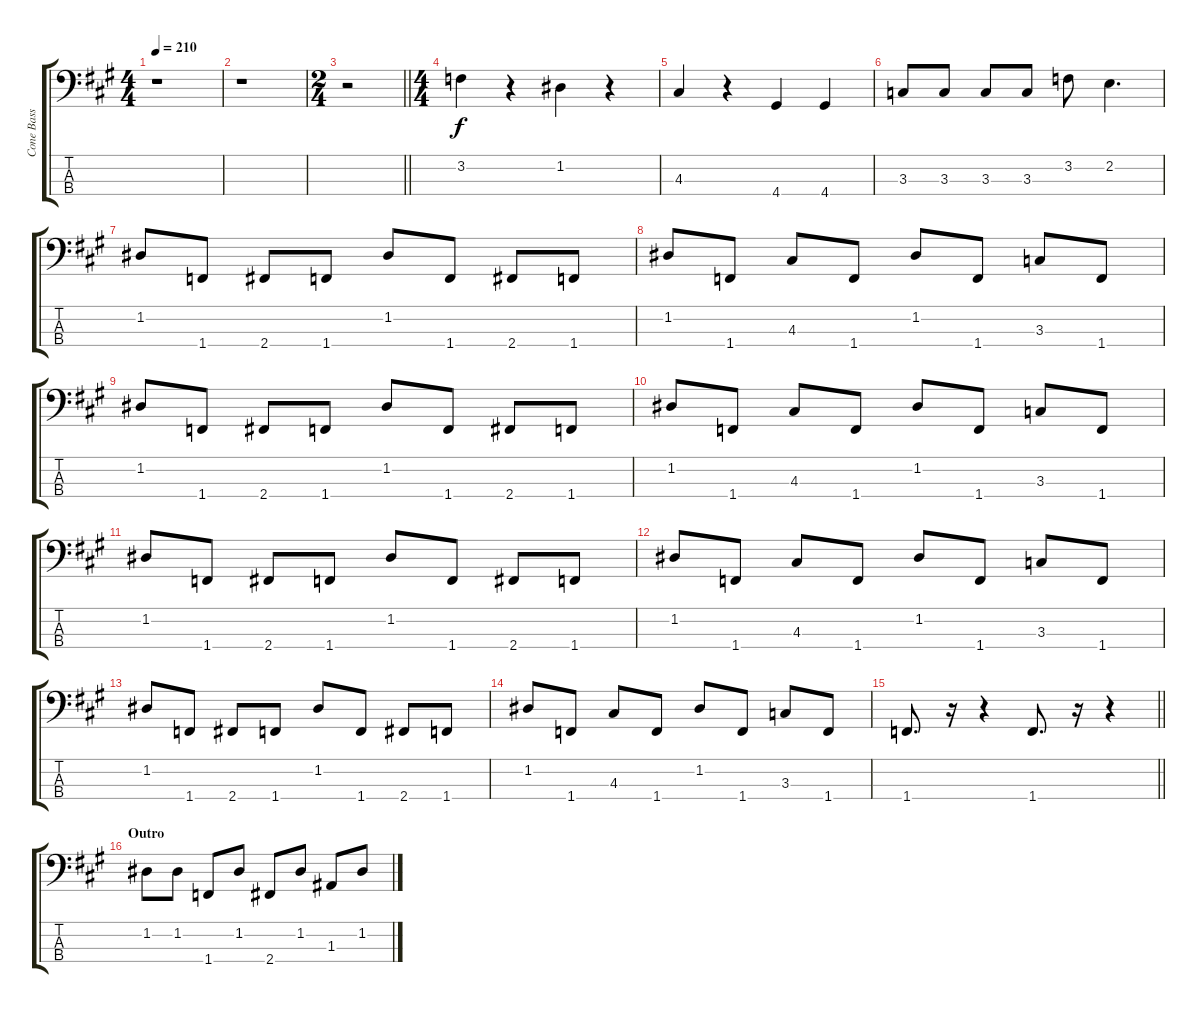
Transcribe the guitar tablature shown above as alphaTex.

\track ("Cone Bass" "Cone Bass") {instrument electricbasspick}
\staff {score tabs}
\tuning (G2 D2 A1 E1) {hide}
\ts (4 4)
\tempo 210
\clef f4
\ks a
r.1{dy f} |
r.1 |
\ts (2 4)
\barLineRight lightlight
r.2 |
\ts (4 4)
3.2.4 r.4 1.2.4 r.4 |
4.3.4 r.4 4.4.4 4.4.4 |
3.3.8 3.3.8 3.3.8 3.3.8 3.2.8 2.2.4{d} |
1.2.8 1.4.8 2.4.8 1.4.8 1.2.8 1.4.8 2.4.8 1.4.8 |
1.2.8 1.4.8 4.3.8 1.4.8 1.2.8 1.4.8 3.3.8 1.4.8 |
1.2.8 1.4.8 2.4.8 1.4.8 1.2.8 1.4.8 2.4.8 1.4.8 |
1.2.8 1.4.8 4.3.8 1.4.8 1.2.8 1.4.8 3.3.8 1.4.8 |
1.2.8 1.4.8 2.4.8 1.4.8 1.2.8 1.4.8 2.4.8 1.4.8 |
1.2.8 1.4.8 4.3.8 1.4.8 1.2.8 1.4.8 3.3.8 1.4.8 |
1.2.8 1.4.8 2.4.8 1.4.8 1.2.8 1.4.8 2.4.8 1.4.8 |
1.2.8 1.4.8 4.3.8 1.4.8 1.2.8 1.4.8 3.3.8 1.4.8 |
\barLineRight lightlight
1.4.8{d} r.16 r.4 1.4.8{d} r.16 r.4 |
\section ("" "Outro")
1.2.8 1.2.8 1.4.8 1.2.8 2.4.8 1.2.8 1.3.8 1.2.8
